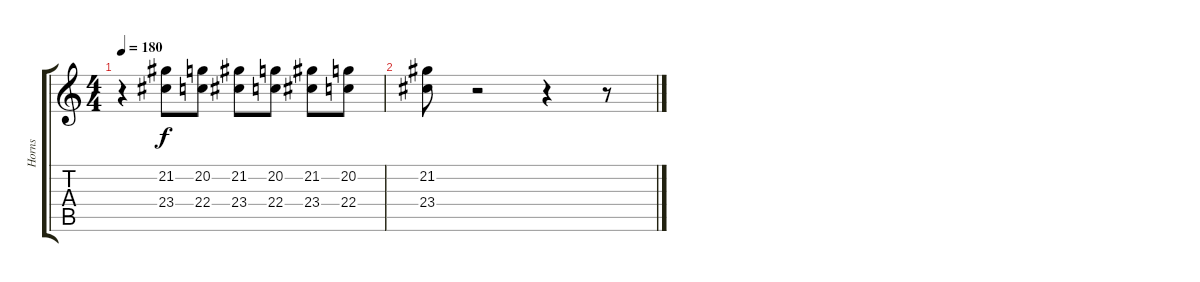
\track ("Horns" "Horns") {instrument trumpet}
\staff {score tabs}
\tuning (E4 B3 G3 D3 A2 E2) {hide}
\ts (4 4)
\tempo 180
\clef g2
\ks c
r.4{dy f} (21.2 23.4).8 (20.2 22.4).8 (21.2 23.4).8 (20.2 22.4).8 (21.2 23.4).8 (20.2 22.4).8 |
(21.2 23.4).8 r.2 r.4 r.8
